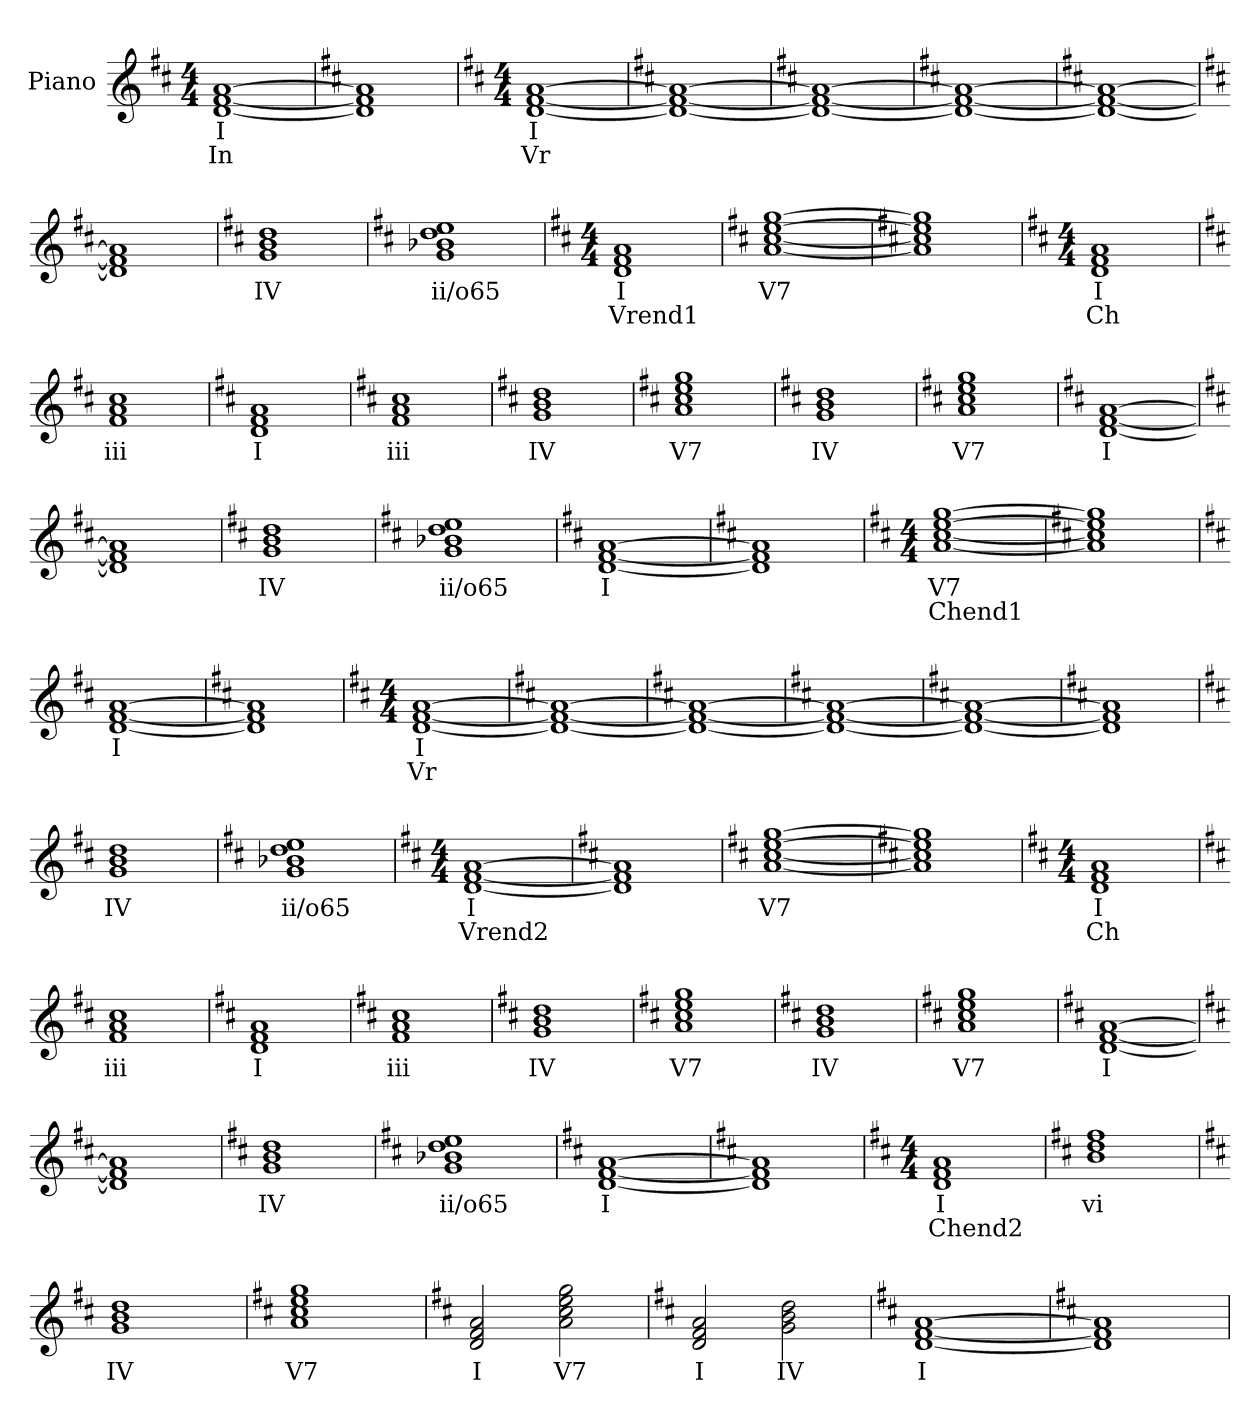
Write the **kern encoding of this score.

**kern	**text	**text
*part1	*part1	*part1
*staff1	*staff1	*staff1
*I"Piano	*	*
*I'Pno	*	*
*k[f#c#]	*	*
*D:	*	*
*M4/4	*	*
=	=	=
[1d [1f# [1a	I	In
=	=	=
*k[f#c#]	*	*
*D:	*	*
1d] 1f#] 1a]	.	.
=	=	=
*k[f#c#]	*	*
*D:	*	*
*M4/4	*	*
[1d [1f# [1a	I	Vr
=	=	=
*k[f#c#]	*	*
*D:	*	*
1d_ 1f#_ 1a_	.	.
=	=	=
*k[f#c#]	*	*
*D:	*	*
1d_ 1f#_ 1a_	.	.
=	=	=
*k[f#c#]	*	*
*D:	*	*
1d_ 1f#_ 1a_	.	.
=	=	=
*k[f#c#]	*	*
*D:	*	*
1d_ 1f#_ 1a_	.	.
=	=	=
*k[f#c#]	*	*
*D:	*	*
1d] 1f#] 1a]	.	.
=	=	=
*k[f#c#]	*	*
*D:	*	*
1g 1b 1dd	IV	.
=	=	=
*k[f#c#]	*	*
*D:	*	*
1g 1b-X 1dd 1ee	ii/o65	.
=	=	=
*k[f#c#]	*	*
*D:	*	*
*M4/4	*	*
1d 1f# 1a	I	Vrend1
=	=	=
*k[f#c#]	*	*
*D:	*	*
[1a [1cc# [1ee [1gg	V7	.
=	=	=
*k[f#c#]	*	*
*D:	*	*
1a] 1cc#] 1ee] 1gg]	.	.
=	=	=
*k[f#c#]	*	*
*D:	*	*
*M4/4	*	*
1d 1f# 1a	I	Ch
=	=	=
*k[f#c#]	*	*
*D:	*	*
1f# 1a 1cc#	iii	.
=	=	=
*k[f#c#]	*	*
*D:	*	*
1d 1f# 1a	I	.
=	=	=
*k[f#c#]	*	*
*D:	*	*
1f# 1a 1cc#	iii	.
=	=	=
*k[f#c#]	*	*
*D:	*	*
1g 1b 1dd	IV	.
=	=	=
*k[f#c#]	*	*
*D:	*	*
1a 1cc# 1ee 1gg	V7	.
=	=	=
*k[f#c#]	*	*
*D:	*	*
1g 1b 1dd	IV	.
=	=	=
*k[f#c#]	*	*
*D:	*	*
1a 1cc# 1ee 1gg	V7	.
=	=	=
*k[f#c#]	*	*
*D:	*	*
[1d [1f# [1a	I	.
=	=	=
*k[f#c#]	*	*
*D:	*	*
1d] 1f#] 1a]	.	.
=	=	=
*k[f#c#]	*	*
*D:	*	*
1g 1b 1dd	IV	.
=	=	=
*k[f#c#]	*	*
*D:	*	*
1g 1b-X 1dd 1ee	ii/o65	.
=	=	=
*k[f#c#]	*	*
*D:	*	*
[1d [1f# [1a	I	.
=	=	=
*k[f#c#]	*	*
*D:	*	*
1d] 1f#] 1a]	.	.
=	=	=
*k[f#c#]	*	*
*D:	*	*
*M4/4	*	*
[1a [1cc# [1ee [1gg	V7	Chend1
=	=	=
*k[f#c#]	*	*
*D:	*	*
1a] 1cc#] 1ee] 1gg]	.	.
=	=	=
*k[f#c#]	*	*
*D:	*	*
[1d [1f# [1a	I	.
=	=	=
*k[f#c#]	*	*
*D:	*	*
1d] 1f#] 1a]	.	.
=	=	=
*k[f#c#]	*	*
*D:	*	*
*M4/4	*	*
[1d [1f# [1a	I	Vr
=	=	=
*k[f#c#]	*	*
*D:	*	*
1d_ 1f#_ 1a_	.	.
=	=	=
*k[f#c#]	*	*
*D:	*	*
1d_ 1f#_ 1a_	.	.
=	=	=
*k[f#c#]	*	*
*D:	*	*
1d_ 1f#_ 1a_	.	.
=	=	=
*k[f#c#]	*	*
*D:	*	*
1d_ 1f#_ 1a_	.	.
=	=	=
*k[f#c#]	*	*
*D:	*	*
1d] 1f#] 1a]	.	.
=	=	=
*k[f#c#]	*	*
*D:	*	*
1g 1b 1dd	IV	.
=	=	=
*k[f#c#]	*	*
*D:	*	*
1g 1b-X 1dd 1ee	ii/o65	.
=	=	=
*k[f#c#]	*	*
*D:	*	*
*M4/4	*	*
[1d [1f# [1a	I	Vrend2
=	=	=
*k[f#c#]	*	*
*D:	*	*
1d] 1f#] 1a]	.	.
=	=	=
*k[f#c#]	*	*
*D:	*	*
[1a [1cc# [1ee [1gg	V7	.
=	=	=
*k[f#c#]	*	*
*D:	*	*
1a] 1cc#] 1ee] 1gg]	.	.
=	=	=
*k[f#c#]	*	*
*D:	*	*
*M4/4	*	*
1d 1f# 1a	I	Ch
=	=	=
*k[f#c#]	*	*
*D:	*	*
1f# 1a 1cc#	iii	.
=	=	=
*k[f#c#]	*	*
*D:	*	*
1d 1f# 1a	I	.
=	=	=
*k[f#c#]	*	*
*D:	*	*
1f# 1a 1cc#	iii	.
=	=	=
*k[f#c#]	*	*
*D:	*	*
1g 1b 1dd	IV	.
=	=	=
*k[f#c#]	*	*
*D:	*	*
1a 1cc# 1ee 1gg	V7	.
=	=	=
*k[f#c#]	*	*
*D:	*	*
1g 1b 1dd	IV	.
=	=	=
*k[f#c#]	*	*
*D:	*	*
1a 1cc# 1ee 1gg	V7	.
=	=	=
*k[f#c#]	*	*
*D:	*	*
[1d [1f# [1a	I	.
=	=	=
*k[f#c#]	*	*
*D:	*	*
1d] 1f#] 1a]	.	.
=	=	=
*k[f#c#]	*	*
*D:	*	*
1g 1b 1dd	IV	.
=	=	=
*k[f#c#]	*	*
*D:	*	*
1g 1b-X 1dd 1ee	ii/o65	.
=	=	=
*k[f#c#]	*	*
*D:	*	*
[1d [1f# [1a	I	.
=	=	=
*k[f#c#]	*	*
*D:	*	*
1d] 1f#] 1a]	.	.
=	=	=
*k[f#c#]	*	*
*D:	*	*
*M4/4	*	*
1d 1f# 1a	I	Chend2
=	=	=
*k[f#c#]	*	*
*D:	*	*
1b 1dd 1ff#	vi	.
=	=	=
*k[f#c#]	*	*
*D:	*	*
1g 1b 1dd	IV	.
=	=	=
*k[f#c#]	*	*
*D:	*	*
1a 1cc# 1ee 1gg	V7	.
=	=	=
*k[f#c#]	*	*
*D:	*	*
2d 2f# 2a	I	.
2a 2cc# 2ee 2gg	V7	.
=	=	=
*k[f#c#]	*	*
*D:	*	*
2d 2f# 2a	I	.
2g 2b 2dd	IV	.
=	=	=
*k[f#c#]	*	*
*D:	*	*
[1d [1f# [1a	I	.
=	=	=
*k[f#c#]	*	*
*D:	*	*
1d] 1f#] 1a]	.	.
=	=	=
*-	*-	*-
